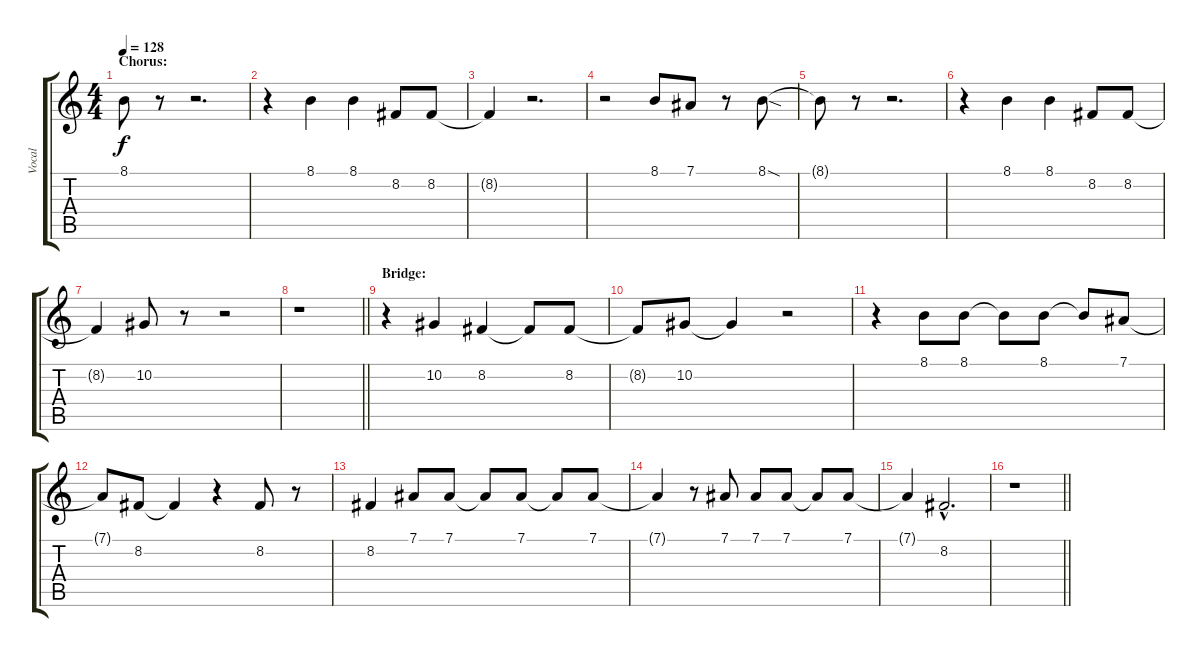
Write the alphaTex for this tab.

\track ("Vocal" "Vocal") {instrument oboe}
\staff {score tabs}
\tuning (Eb4 Bb3 Gb3 Db3 Ab2 Eb2) {hide}
\ts (4 4)
\section ("" "Chorus:")
\tempo 128
\clef g2
\ks c
8.1{t}.8{dy f} r.8 r.2{d} |
r.4 8.1.4 8.1.4 8.2.8 8.2.8 |
8.2{t}.4 r.2{d} |
r.2 8.1.8 7.1.8 r.8 8.1{sod}.8 |
8.1{t}.8 r.8 r.2{d} |
r.4 8.1.4 8.1.4 8.2.8 8.2.8 |
8.2{t}.4 10.2.8 r.8 r.2 |
\barLineRight lightlight
r.1 |
\section ("" "Bridge:")
r.4 10.2.4 8.2.4 8.2{t}.8 8.2.8 |
8.2{t}.8 10.2.8 10.2{t}.4 r.2 |
r.4 8.1.8 8.1.8 8.1{t}.8 8.1.8 8.1{t}.8 7.1.8 |
7.1{t}.8 8.2.8 8.2{t}.4 r.4 8.2.8 r.8 |
8.2.4 7.1.8 7.1.8 7.1{t}.8 7.1.8 7.1{t}.8 7.1.8 |
7.1{t}.4 r.8 7.1.8 7.1.8 7.1.8 7.1{t}.8 7.1.8 |
7.1{t}.4 8.2{hac}.2{d} |
\barLineRight lightlight
r.1
